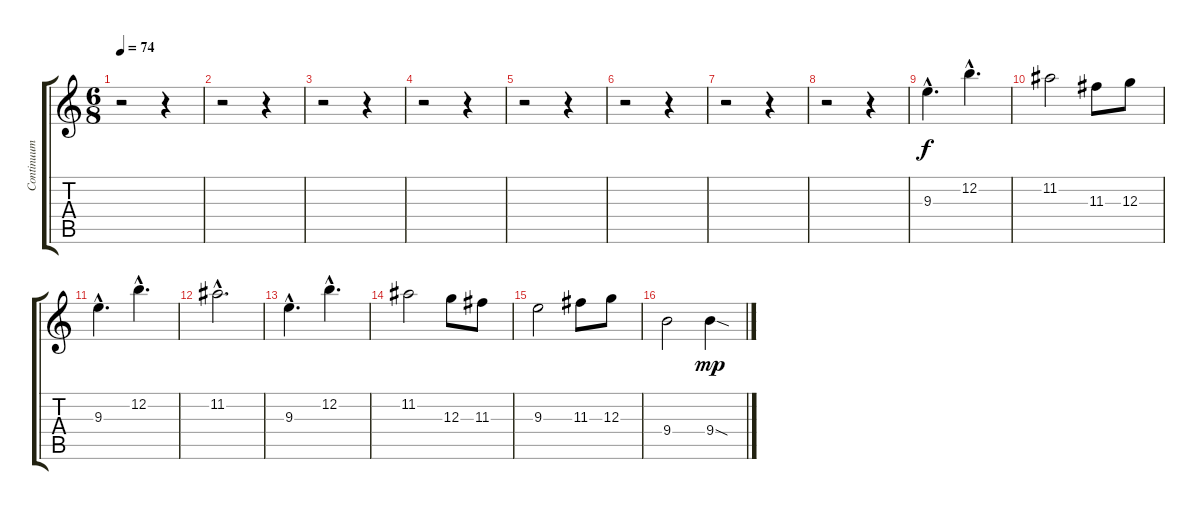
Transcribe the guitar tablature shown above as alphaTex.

\track ("Continuum" "Continuum") {instrument violin}
\staff {score tabs}
\tuning (E5 B4 G4 D4 A3 E3) {hide}
\ts (6 8)
\tempo 74
\clef g2
\ks c
r.2{dy mp} r.4 |
r.2 r.4 |
r.2 r.4 |
r.2 r.4 |
r.2 r.4 |
r.2 r.4 |
r.2 r.4 |
r.2 r.4 |
9.3{hac}.4{d dy f instrument synthstrings1} 12.2{hac}.4{d} |
11.2.2 11.3.8 12.3.8 |
9.3{hac}.4{d} 12.2{hac}.4{d} |
11.2{hac}.2{d} |
9.3{hac}.4{d} 12.2{hac}.4{d} |
11.2.2 12.3.8 11.3.8 |
9.3.2 11.3.8 12.3.8 |
9.4.2 9.4{sod}.4{dy mp}
